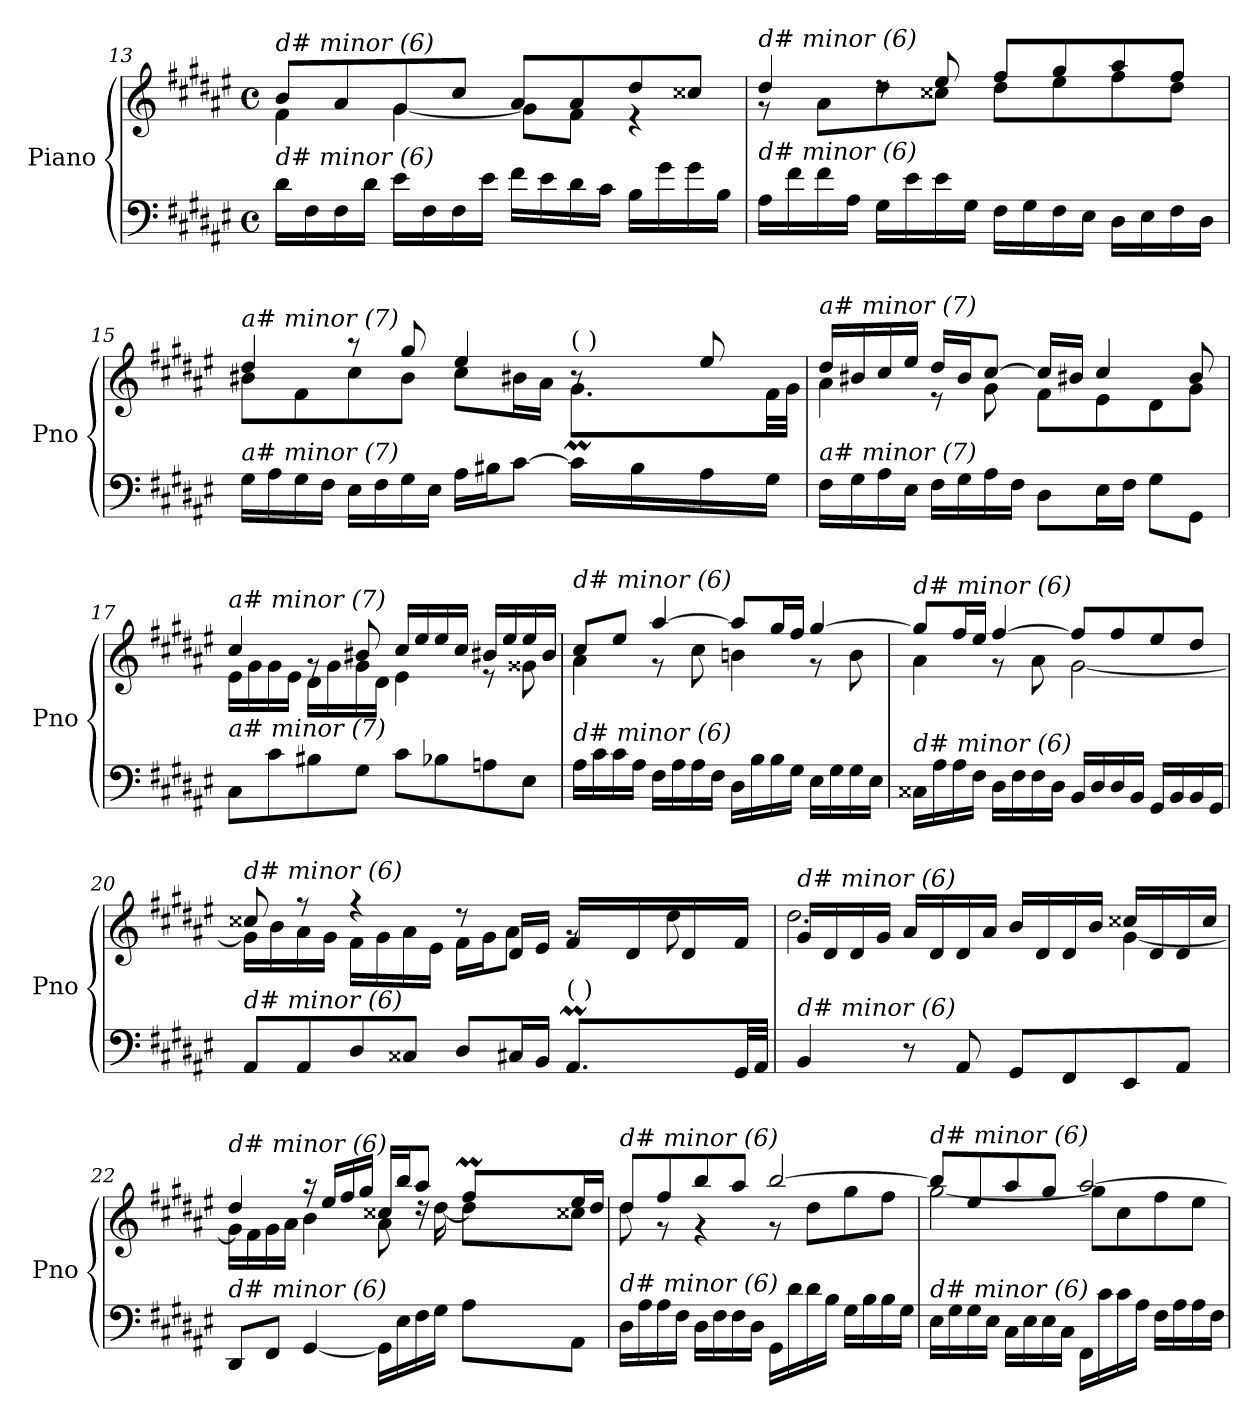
**kern	**kern
*part1	*part1
*staff2	*staff1
*I"Piano	*
*I'Pno	*
!!LO:LB:g=z
*clefF4	*clefG2
*k[f#c#g#d#a#e#]	*k[f#c#g#d#a#e#]
*M4/4	*M4/4
*met(c)	*met(c)
=13	=13
*	*^
!	!LO:TX:i:t=d# minor (6)	!
!LO:TX:i:t=d# minor (6)	!	!
16d#\LL	8b/L	4f#\
16F#\	.	.
16F#\	8a#/	.
16d#\JJ	.	.
16e#\LL	8g#/	[4g#\
16F#\	.	.
16F#\	8cc#/J	.
16e#\JJ	.	.
16f#\LL	8a#/L	8g#\L]
16e#\	.	.
16d#\	8a#/	8f#\J
16c#\JJ	.	.
16B\LL	8dd#/	4r
16g#\	.	.
16g#\	8cc##X/J	.
16B\JJ	.	.
=14	=14	=14
!	!LO:TX:i:t=d# minor (6)	!
!LO:TX:i:t=d# minor (6)	!	!
16A#\LL	4dd#/	8r
16f#\	.	.
16f#\	.	8a#\L
16A#\JJ	.	.
16G#\LL	8rdd	8dd#\
16e#\	.	.
16e#\	8ee#/	8cc##X\J
16G#\JJ	.	.
16F#\LL	8ff#/L	8dd#\L
16G#\	.	.
16F#\	8gg#/	8ee#\
16E#\JJ	.	.
16D#\LL	8aa#/	8ff#\
16E#\	.	.
16F#\	8ff#/J	8dd#\J
16D#\JJ	.	.
!!LO:LB:g=z
=15	=15	=15
*^	*	*^
!	!	!LO:TX:i:t=a# minor (7)	!	!
!LO:TX:i:t=a# minor (7)	!	!	!	!
2.ryy	16G#\LL	4dd#/	8b#X\L	2.ryy
.	16A#\	.	.	.
.	16G#\	.	8f#\	.
.	16F#\JJ	.	.	.
.	16E#\LL	8r	8cc#\	.
.	16F#\	.	.	.
.	16G#\	8gg#/	8b#\J	.
.	16E#\JJ	.	.	.
.	16A#\LL	4ee#/	8cc#\L	.
.	16B#X\J	.	.	.
.	[8c#\J	.	16b#X\L	.
.	.	.	16a#\JJ	.
*	*	*	*	*Xtuplet
!	!	!LO:TX:a:t=(   )	!	!
8.ryy	16c#\LL]	8r	8.g#M\L	128%3a#yy
.	.	.	.	128%3g#yy
.	.	.	.	128%3a#yy
.	16B#\	.	.	.
.	.	.	.	128%3g#yy
.	.	.	.	128%3a#yy
.	.	.	.	128%3g#yy
.	16A#\	8ee#/	.	.
.	.	.	.	128%3a#yy
.	.	.	.	128%3g#yy
16ryy	16G#\JJ	.	32f#\LL	16ryy
.	.	.	32g#\JJJ	.
*v	*v	*	*	*
*	*	*v	*v
!!LO:LB:g=z
=16	=16	=16
!	!LO:TX:i:t=a# minor (7)	!
!LO:TX:i:t=a# minor (7)	!	!
16F#\LL	16dd#/LL	4a#\
16G#\	16b#X/	.
16A#\	16cc#/	.
16E#\JJ	16ee#/JJ	.
16F#\LL	16dd#/LL	8r
16G#\	16b#/J	.
16A#\	[8cc#/J	8g#\
16F#\JJ	.	.
8D#\L	16cc#/LL]	8f#\L
.	16b#X/JJ	.
16E#\L	4cc#/	8e#\
16F#\JJ	.	.
8G#\L	.	8d#\
8GG#\J	8b#/	8g#\J
=17	=17	=17
!	!LO:TX:i:t=a# minor (7)	!
!LO:TX:i:t=a# minor (7)	!	!
8C#\L	4cc#/	16e#\LL
.	.	16g#\
8c#\	.	16g#\
.	.	16e#\JJ
8B#X\	8rg	16d#\LL
.	.	16g#\
8G#\J	8b#X/	16g#\
.	.	16d#\JJ
8c#\L	16cc#/LL	4e#\
.	16ee#/	.
8B-Xi\	16ee#/	.
.	16cc#/JJ	.
8Anj\	16b#X/LL	8r
.	16ee#/	.
8E#\J	16ee#/	8g##X\
.	16b#/JJ	.
!!LO:PB:g=z	!!
=18	=18	=18
!	!LO:TX:i:t=d# minor (6)	!
!LO:TX:i:t=d# minor (6)	!	!
16A#\LL	8cc#/L	4a#\
16c#\	.	.
16c#\	8ee#/J	.
16A#\JJ	.	.
16F#\LL	[4aa#/	8r
16A#\	.	.
16A#\	.	8cc#\
16F#\JJ	.	.
16D#\LL	8aa#/L]	4bn\
16B\	.	.
16B\	16gg#/L	.
16G#\JJ	16ff#/JJ	.
16E#\LL	[4gg#/	8r
16G#\	.	.
16G#\	.	8b\
16E#\JJ	.	.
!!LO:LB:g=z	!!
=19	=19	=19
!	!LO:TX:i:t=d# minor (6)	!
!LO:TX:i:t=d# minor (6)	!	!
16C##X\LL	8gg#/L]	4a#\
16A#\	.	.
16A#\	16ff#/L	.
16F#\JJ	16ee#/JJ	.
16D#\LL	[4ff#/	8r
16F#\	.	.
16F#\	.	8a#\
16D#\JJ	.	.
16BB/LL	8ff#/L]	[2g#\
16D#/	.	.
16D#/	8ff#/	.
16BB/JJ	.	.
16GG#/LL	8ee#/	.
16BB/	.	.
16BB/	8dd#/J	.
16GG#/JJ	.	.
=20	=20	=20
*^	*	*^
!	!	!LO:TX:i:t=d# minor (6)	!	!
!LO:TX:i:t=d# minor (6)	!	!	!	!
8AA#/L	2.ryy	8cc##X/	16g#\LL]	2.ryy
.	.	.	16b\	.
8AA#/	.	8r	16a#\	.
.	.	.	16g#\JJ	.
8D#/	.	4r	16f#\LL	.
.	.	.	16g#\	.
8C##X/J	.	.	16a#\	.
.	.	.	16e#\JJ	.
8D#/L	.	8r	16f#\LL	.
.	.	.	16g#\J	.
16C#X/L	.	16d#/LL	8a#\J	.
16BB/JJ	.	16e#/JJ	.	.
*	*Xtuplet	*	*	*
!LO:TX:a:t=(   )	!	!	!	!
8.AA#m/L	128%3BByy	16f#/LL	8rg	8.ryy
.	128%3AA#yy	.	.	.
.	128%3BByy	.	.	.
.	.	16d#/	.	.
.	128%3AA#yy	.	.	.
.	128%3BByy	.	.	.
.	128%3AA#yy	.	.	.
.	.	16d#/	8dd#\	.
.	128%3BByy	.	.	.
.	128%3AA#yy	.	.	.
32GG#/LL	16ryy	16f#/JJ	.	16ryy
32AA#/JJJ	.	.	.	.
*v	*v	*	*	*
*	*	*v	*v
!!LO:LB:g=z
=21	=21	=21
!	!LO:TX:i:t=d# minor (6)	!
!LO:TX:i:t=d# minor (6)	!	!
4BB/	16g#/LL	2.dd#\
.	16d#/	.
.	16d#/	.
.	16g#/JJ	.
8r	16a#/LL	.
.	16d#/	.
8AA#/	16d#/	.
.	16a#/JJ	.
8GG#/L	16b/LL	.
.	16d#/	.
8FF#/	16d#/	.
.	16b/JJ	.
8EE#/	16cc##X/LL	[4g#\
.	16d#/	.
8AA#/J	16d#/	.
.	16cc##/JJ	.
!!LO:LB:g=z
=22	=22	=22
*^	*	*^
!	!	!LO:TX:i:t=d# minor (6)	!	!
!LO:TX:i:t=d# minor (6)	!	!	!	!
2.ryy	8DD#/L	4dd#/	16g#\LL]	2.ryy
.	.	.	16f#\	.
.	8FF#/J	.	16g#\	.
.	.	.	16a#\JJ	.
.	[4GG#/	16r	4b\	.
.	.	16ee#/LL	.	.
.	.	16ff#/	.	.
.	.	16gg#/JJ	.	.
.	16GG#\LL]	16cc##X/LL	8a#\	.
.	16E#\	16bb/J	.	.
.	16F#\	8aa#/J	16rdd	.
.	16G#\JJ	.	[16dd#\	.
8ryy	8A#\L	8ff#M/L	8dd#\L]	48gg#yy
.	.	.	.	48ff#yy
.	.	.	.	48gg#yy
.	.	.	.	48ff#yy
.	.	.	.	48gg#yy
.	.	.	.	48ff#yy
8ryy	8AA#\J	16ee#/L	8cc##X\J	8ryy
.	.	16dd#/JJ	.	.
*v	*v	*	*	*
*	*	*v	*v
=23	=23	=23
!	!LO:TX:i:t=d# minor (6)	!
!LO:TX:i:t=d# minor (6)	!	!
16D#\LL	8dd#/L	8dd#\
16A#\	.	.
16A#\	8ff#/	8r
16F#\JJ	.	.
16D#\LL	8bb/	4r
16F#\	.	.
16F#\	8aa#/J	.
16D#\JJ	.	.
16GG#/LL	[2bb/	8r
16d#\	.	.
16d#\	.	8dd#\L
16B\JJ	.	.
16G#\LL	.	8gg#\
16B\	.	.
16B\	.	8ff#\J
16G#\JJ	.	.
!!LO:LB:g=z	!!
=24	=24	=24
!	!LO:TX:i:t=d# minor (6)	!
!LO:TX:i:t=d# minor (6)	!	!
16E#\LL	8bb/L]	[2gg#\
16G#\	.	.
16G#\	8ee#/	.
16E#\JJ	.	.
16C#\LL	8aa#/	.
16E#\	.	.
16E#\	8gg#/J	.
16C#\JJ	.	.
16FF#/LL	[2aa#/	8gg#\L]
16c#\	.	.
16c#\	.	8cc#\
16A#\JJ	.	.
16F#\LL	.	8ff#\
16A#\	.	.
16A#\	.	8ee#\J
16F#\JJ	.	.
*	*v	*v
=	=
*-	*-
